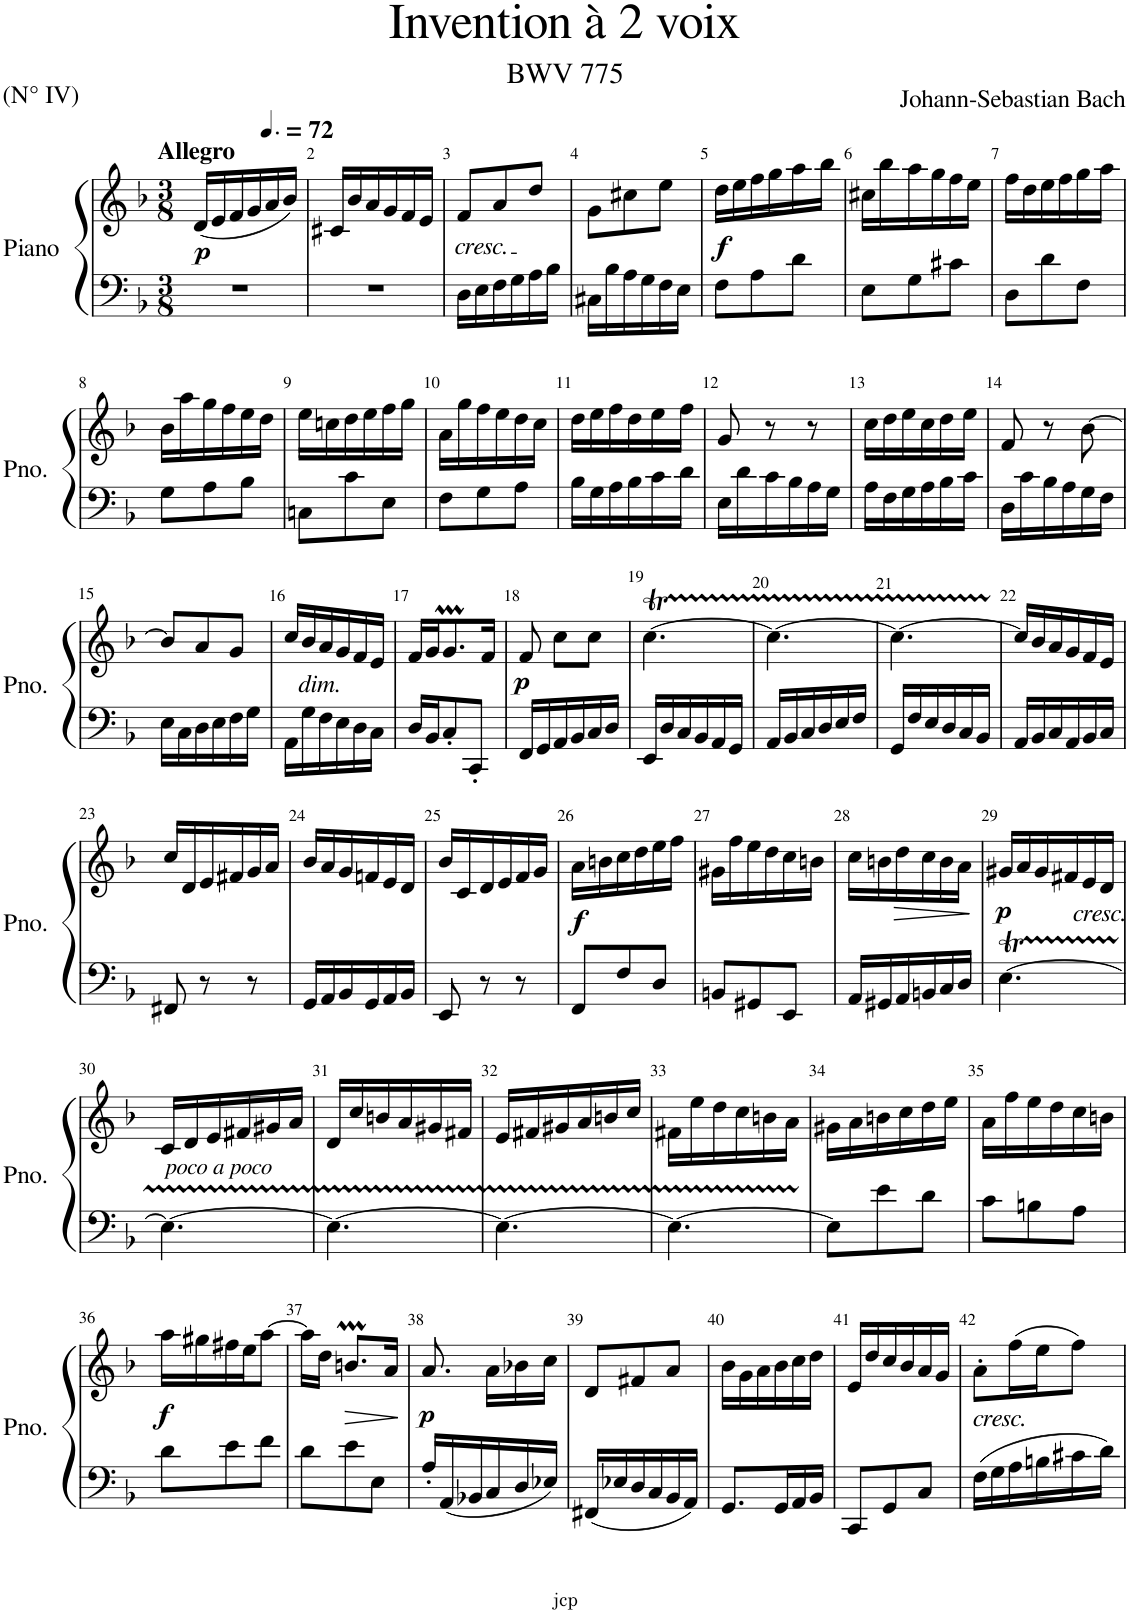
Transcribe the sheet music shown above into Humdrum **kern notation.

**kern	**kern	**dynam
*part1	*part1	*part1
*staff2	*staff1	*staff1/2
*I"Piano	*	*
*I'Pno.	*	*
*clefF4	*clefG2	*
*k[b-]	*k[b-]	*
*M3/8	*M3/8	*
*MM108	*MM108	*
=1	=1	=1
!	!LO:TX:a:B:t=Allegro	!
!	!	!LO:DY:b
4.r	(16d/LL	p
.	16e/	.
.	16f/	.
.	16g/	.
.	16a/	.
.	16b-/JJ)	.
=2	=2	=2
4.r	16c#X/LL	.
.	16b-/	.
.	16a/	.
.	16g/	.
.	16f/	.
.	16e/JJ	.
=3	=3	=3
!	!LO:TX:b:i:t=cresc.	!
16D\LL	8f/L	.
16E\	.	.
16F\	8a/	.
16G\	.	.
16A\	8dd/J	.
16B-\JJ	.	.
=4	=4	=4
16C#X\LL	8g\L	.
16B-\	.	.
16A\	8cc#X\	.
16G\	.	.
16F\	8ee\J	.
16E\JJ	.	.
=5	=5	=5
!	!	!LO:DY:b
8F\L	16dd\LL	f
.	16ee\	.
8A\	16ff\	.
.	16gg\	.
8d\J	16aa\	.
.	16bb-\JJ	.
=6	=6	=6
8E\L	16cc#X\LL	.
.	16bb-\	.
8G\	16aa\	.
.	16gg\	.
8c#X\J	16ff\	.
.	16ee\JJ	.
=7	=7	=7
8D\L	16ff\LL	.
.	16dd\	.
8d\	16ee\	.
.	16ff\	.
8F\J	16gg\	.
.	16aa\JJ	.
!!LO:LB:g=z
=8	=8	=8
8G\L	16b-\LL	.
.	16aa\	.
8A\	16gg\	.
.	16ff\	.
8B-\J	16ee\	.
.	16dd\JJ	.
=9	=9	=9
8Cn\L	16ee\LL	.
.	16ccn\	.
8c\	16dd\	.
.	16ee\	.
8E\J	16ff\	.
.	16gg\JJ	.
=10	=10	=10
8F\L	16a\LL	.
.	16gg\	.
8G\	16ff\	.
.	16ee\	.
8A\J	16dd\	.
.	16cc\JJ	.
=11	=11	=11
16B-\LL	16dd\LL	.
16G\	16ee\	.
16A\	16ff\	.
16B-\	16dd\	.
16c\	16ee\	.
16d\JJ	16ff\JJ	.
=12	=12	=12
16E\LL	8g/	.
16d\	.	.
16c\	8r	.
16B-\	.	.
16A\	8r	.
16G\JJ	.	.
=13	=13	=13
16A\LL	16cc\LL	.
16F\	16dd\	.
16G\	16ee\	.
16A\	16cc\	.
16B-\	16dd\	.
16c\JJ	16ee\JJ	.
=14	=14	=14
16D\LL	8f/	.
16c\	.	.
16B-\	8r	.
16A\	.	.
16G\	[8b-\	.
16F\JJ	.	.
!!LO:LB:g=z
=15	=15	=15
16E\LL	8b-/L]	.
16C\	.	.
16D\	8a/	.
16E\	.	.
16F\	8g/J	.
16G\JJ	.	.
=16	=16	=16
16AA\LL	16cc/LL	.
!	!LO:TX:b:i:t=dim.	!
16G\	16b-/	.
16F\	16a/	.
16E\	16g/	.
16D\	16f/	.
16C\JJ	16e/JJ	.
=17	=17	=17
16D/LL	16f/LL	.
16BB-/J	16g/J	.
8C'/	8.gM/	.
8CC'/J	.	.
.	16f/Jk	.
=18	=18	=18
!	!	!LO:DY:b
16FF/LL	8f/	p
16GG/	.	.
16AA/	8cc\L	.
16BB-/	.	.
16C/	8cc\J	.
16D/JJ	.	.
=19	=19	=19
16EE/LL	[4.ccT\	.
16D/	.	.
16C/	.	.
16BB-/	.	.
16AA/	.	.
16GG/JJ	.	.
=20	=20	=20
16AA/LL	4.cc\_	.
16BB-/	.	.
16C/	.	.
16D/	.	.
16E/	.	.
16F/JJ	.	.
=21	=21	=21
16GG/LL	4.ccTTT\_	.
16F/	.	.
16E/	.	.
16D/	.	.
16C/	.	.
16BB-/JJ	.	.
=22	=22	=22
16AA/LL	16cc/LL]	.
16BB-/	16b-/	.
16C/	16a/	.
16AA/	16g/	.
16BB-/	16f/	.
16C/JJ	16e/JJ	.
!!LO:LB:g=z
=23	=23	=23
8FF#X/	16cc/LL	.
.	16d/	.
8r	16e/	.
.	16f#X/	.
8r	16g/	.
.	16a/JJ	.
=24	=24	=24
16GG/LL	16b-/LL	.
16AA/	16a/	.
16BB-/	16g/	.
16GG/	16fn/	.
16AA/	16e/	.
16BB-/JJ	16d/JJ	.
=25	=25	=25
8EE/	16b-/LL	.
.	16c/	.
8r	16d/	.
.	16e/	.
8r	16f/	.
.	16g/JJ	.
=26	=26	=26
!	!	!LO:DY:b
8FF/L	16a\LL	f
.	16bn\	.
8F/	16cc\	.
.	16dd\	.
8D/J	16ee\	.
.	16ff\JJ	.
=27	=27	=27
8BBn/L	16g#X\LL	.
.	16ff\	.
8GG#X/	16ee\	.
.	16dd\	.
8EE/J	16cc\	.
.	16bn\JJ	.
=28	=28	=28
16AA/LL	16cc\LL	.
16GG#X/	16bn\	.
!	!	!LO:HP:b
16AA/	16dd\	>
16BBn/	16cc\	.
16C/	16b\	.
16D/JJ	16a\JJ	.
.	.	]
=29	=29	=29
!	!	!LO:DY:b
[4.Et\	16g#X/LL	p
.	16a/	.
.	16g#/	.
!	!LO:TX:b:i:t=cresc.	!
.	16f#X/	.
.	16e/	.
.	16d/JJ	.
!!LO:LB:g=z
=30	=30	=30
!	!LO:TX:b:i:t=poco a poco	!
4.E\_	16c/LL	.
.	16d/	.
.	16e/	.
.	16f#X/	.
.	16g#X/	.
.	16a/JJ	.
=31	=31	=31
4.E\_	16d/LL	.
.	16cc/	.
.	16bn/	.
.	16a/	.
.	16g#X/	.
.	16f#X/JJ	.
=32	=32	=32
4.E\_	16e/LL	.
.	16f#X/	.
.	16g#X/	.
.	16a/	.
.	16bn/	.
.	16cc/JJ	.
=33	=33	=33
4.E\_	16f#X\LL	.
.	16ee\	.
.	16dd\	.
.	16cc\	.
.	16bn\	.
.	16a\JJ	.
=34	=34	=34
8E\L]	16g#X\LL	.
.	16a\	.
8e\	16bn\	.
.	16cc\	.
8d\J	16dd\	.
.	16ee\JJ	.
=35	=35	=35
8c\L	16a\LL	.
.	16ff\	.
8Bn\	16ee\	.
.	16dd\	.
8A\J	16cc\	.
.	16bn\JJ	.
!!LO:LB:g=z
=36	=36	=36
!	!	!LO:DY:b
8d\L	16aa\LL	f
.	16gg#X\	.
8e\	16ff#X\	.
.	16ee\J	.
8f\J	[8aa\J	.
=37	=37	=37
8d\L	16aa\LL]	.
.	16dd\JJ	.
!	!	!LO:HP:b
8e\	8.bnm/L	>
8E\J	.	.
.	16a/Jk	.
.	.	]
=38	=38	=38
!	!	!LO:DY:b
16A'/LL	8.a/	p
16AA/	.	.
16BB-X/	.	.
16C/	16a\LL	.
16D/	16b-X\	.
16E-X/JJ	16cc\JJ	.
=39	=39	=39
16FF#X/LL	8d/L	.
16E-X/	.	.
16D/	8f#X/	.
16C/	.	.
16BB-/	8a/J	.
16AA/JJ	.	.
=40	=40	=40
8.GG/L	16b-\LL	.
.	16g\	.
.	16a\	.
16GG/L	16b-\	.
16AA/	16cc\	.
16BB-/JJ	16dd\JJ	.
=41	=41	=41
8CC/L	16e/LL	.
.	16dd/	.
8GG/	16cc/	.
.	16b-/	.
8C/J	16a/	.
.	16g/JJ	.
=42	=42	=42
!	!LO:TX:b:i:t=cresc.	!
16F\LL	8a'\L	.
16G\	.	.
16A\	(16ff\L	.
16Bn\	16ee\J	.
16c#X\	8ff\J)	.
16d\JJ	.	.
=	=	=
*-	*-	*-
